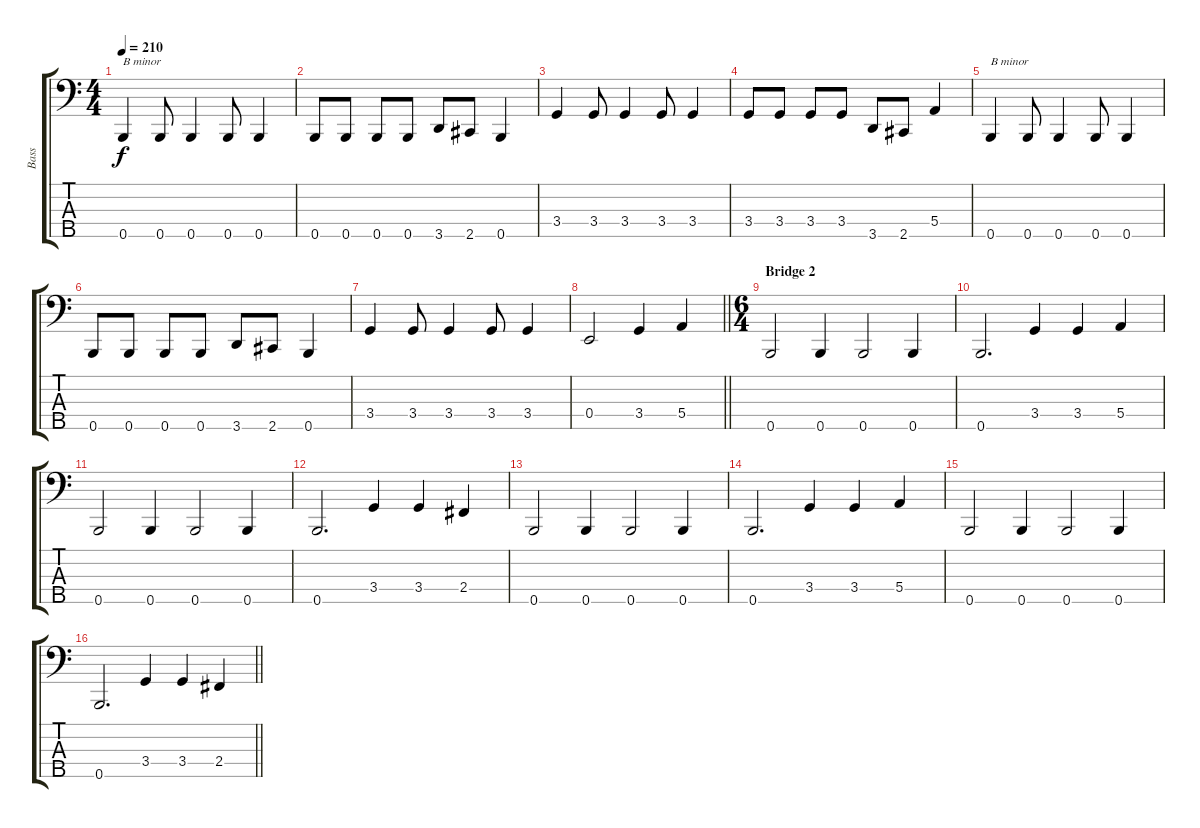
\track ("Bass" "Bass") {instrument electricbassfinger}
\staff {score tabs}
\tuning (G2 D2 A1 E1 B0) {hide}
\ts (4 4)
\tempo 210
\clef f4
\ks c
0.5.4{txt "B minor" dy f} 0.5.8 0.5.4 0.5.8 0.5.4 |
0.5.8 0.5.8 0.5.8 0.5.8 3.5.8 2.5.8 0.5.4 |
3.4.4 3.4.8 3.4.4 3.4.8 3.4.4 |
3.4.8 3.4.8 3.4.8 3.4.8 3.5.8 2.5.8 5.4.4 |
0.5.4{txt "B minor"} 0.5.8 0.5.4 0.5.8 0.5.4 |
0.5.8 0.5.8 0.5.8 0.5.8 3.5.8 2.5.8 0.5.4 |
3.4.4 3.4.8 3.4.4 3.4.8 3.4.4 |
\barLineRight lightlight
0.4.2 3.4.4 5.4.4 |
\ts (6 4)
\section ("" "Bridge 2")
0.5.2 0.5.4 0.5.2 0.5.4 |
0.5.2{d} 3.4.4 3.4.4 5.4.4 |
0.5.2 0.5.4 0.5.2 0.5.4 |
0.5.2{d} 3.4.4 3.4.4 2.4.4 |
0.5.2 0.5.4 0.5.2 0.5.4 |
0.5.2{d} 3.4.4 3.4.4 5.4.4 |
0.5.2 0.5.4 0.5.2 0.5.4 |
\barLineRight lightlight
0.5.2{d} 3.4.4 3.4.4 2.4.4
